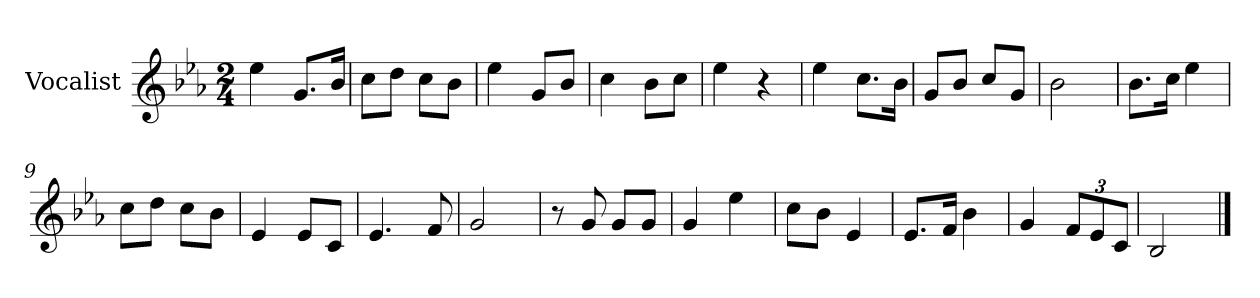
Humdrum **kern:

**kern
*part1
*staff1
*I"Vocalist
*k[b-e-a-]
*E-:
*M2/4
=
4ee-
8.gL
16b-Jk
=1
8ccL
8ddJ
8ccL
8b-J
=2
4ee-
8gL
8b-J
=3
4cc
8b-L
8ccJ
=4
4ee-
4r
=5
4ee-
8.ccL
16b-Jk
=6
8gL
8b-J
8ccL
8gJ
=7
2b-
=8
8.b-L
16ccJk
4ee-
=9
8ccL
8ddJ
8ccL
8b-J
=10
4e-
8e-L
8cJ
=11
4.e-
8f
=12
2g
=13
8r
8g
8gL
8gJ
=14
4g
4ee-
=15
8ccL
8b-J
4e-
=16
8.e-L
16fJk
4b-
=17
4g
12fL
12e-
12cJ
=18
2B-
==
*-
